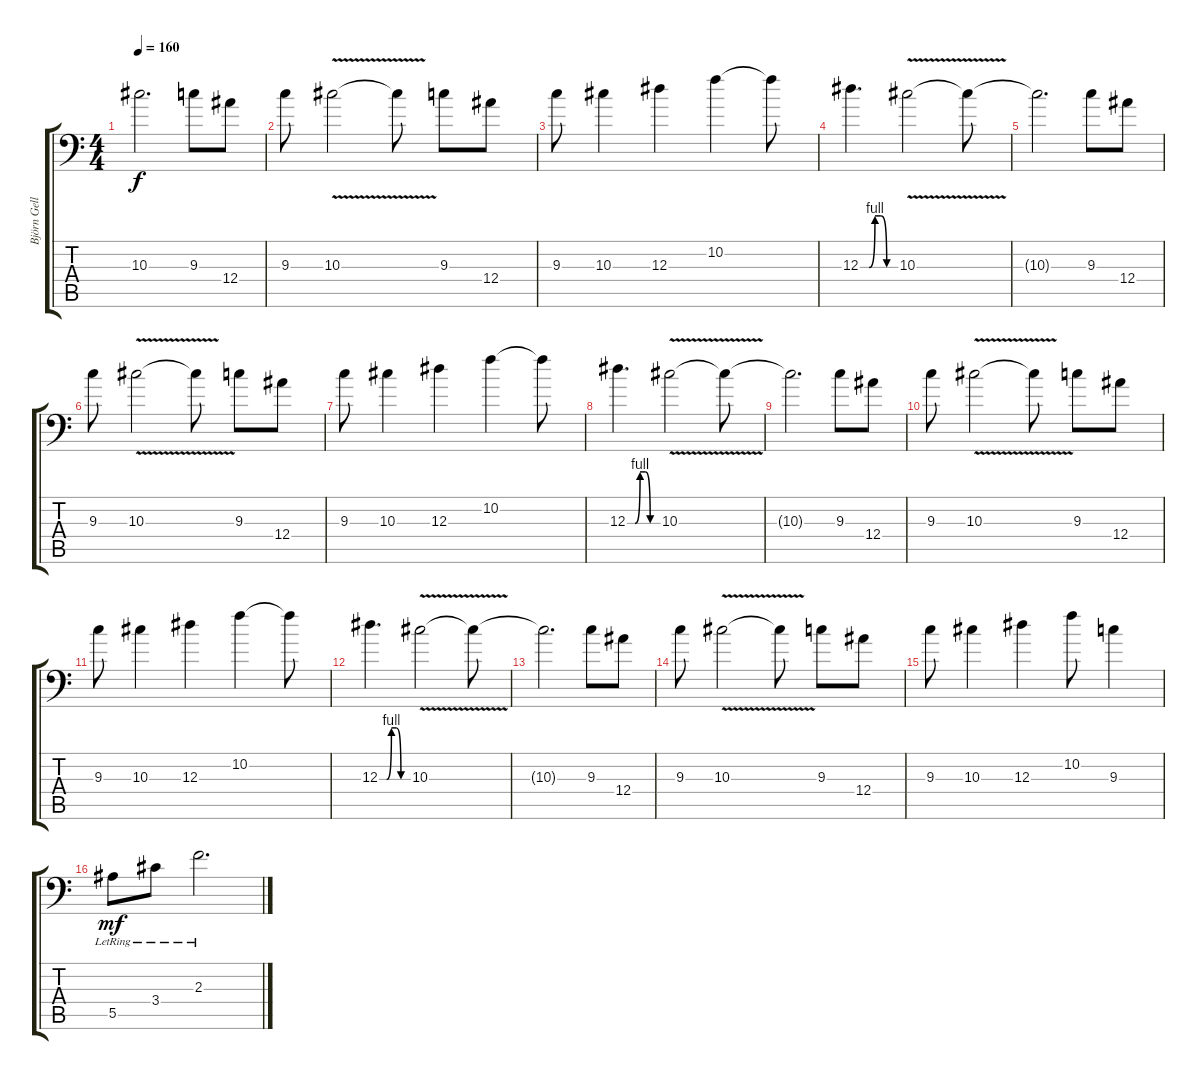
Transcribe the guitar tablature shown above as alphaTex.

\track ("Björn Gellotte" "Björn Gell") {instrument overdrivenguitar}
\staff {score tabs}
\tuning (C4 G3 Eb3 Bb2 F2 Bb1) {hide}
\ts (4 4)
\tempo 160
\clef f4
\ks c
10.3{t}.2{d dy f} 9.3.8 12.4.8 |
9.3.8 10.3{v}.2 10.3{t}.8 9.3.8 12.4.8 |
9.3.8 10.3.4 12.3.4 10.2.4 10.2{t}.8 |
12.3{be (custom 0 0 15 0 25 4 35 4 45 0 60 0)}.4{d} 10.3{v}.2 10.3{t}.8 |
10.3{t}.2{d} 9.3.8 12.4.8 |
9.3.8 10.3{v}.2 10.3{t}.8 9.3.8 12.4.8 |
9.3.8 10.3.4 12.3.4 10.2.4 10.2{t}.8 |
12.3{be (custom 0 0 15 0 25 4 35 4 45 0 60 0)}.4{d} 10.3{v}.2 10.3{t}.8 |
10.3{t}.2{d} 9.3.8 12.4.8 |
9.3.8 10.3{v}.2 10.3{t}.8 9.3.8 12.4.8 |
9.3.8 10.3.4 12.3.4 10.2.4 10.2{t}.8 |
12.3{be (custom 0 0 15 0 25 4 35 4 45 0 60 0)}.4{d} 10.3{v}.2 10.3{t}.8 |
10.3{t}.2{d} 9.3.8 12.4.8 |
9.3.8 10.3{v}.2 10.3{t}.8 9.3.8 12.4.8 |
9.3.8 10.3.4 12.3.4 10.2.8 9.3.4 |
5.5{lr}.8{dy mf balance 12 instrument acousticguitarsteel} 3.4{lr}.8 2.3{lr}.2{d}
